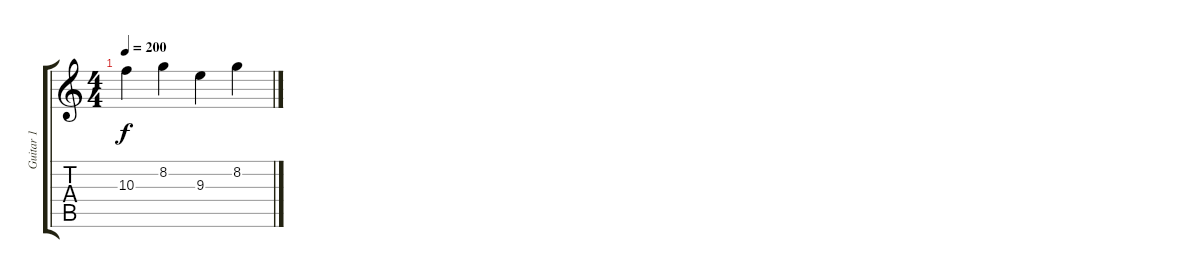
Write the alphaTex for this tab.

\track ("Guitar 1" "Guitar 1") {instrument acousticguitarsteel}
\staff {score tabs}
\tuning (E4 B3 G3 D3 A2 E2) {hide}
\ts (4 4)
\tempo 200
\clef g2
\ks c
10.3.4{dy f} 8.2.4 9.3.4 8.2.4
